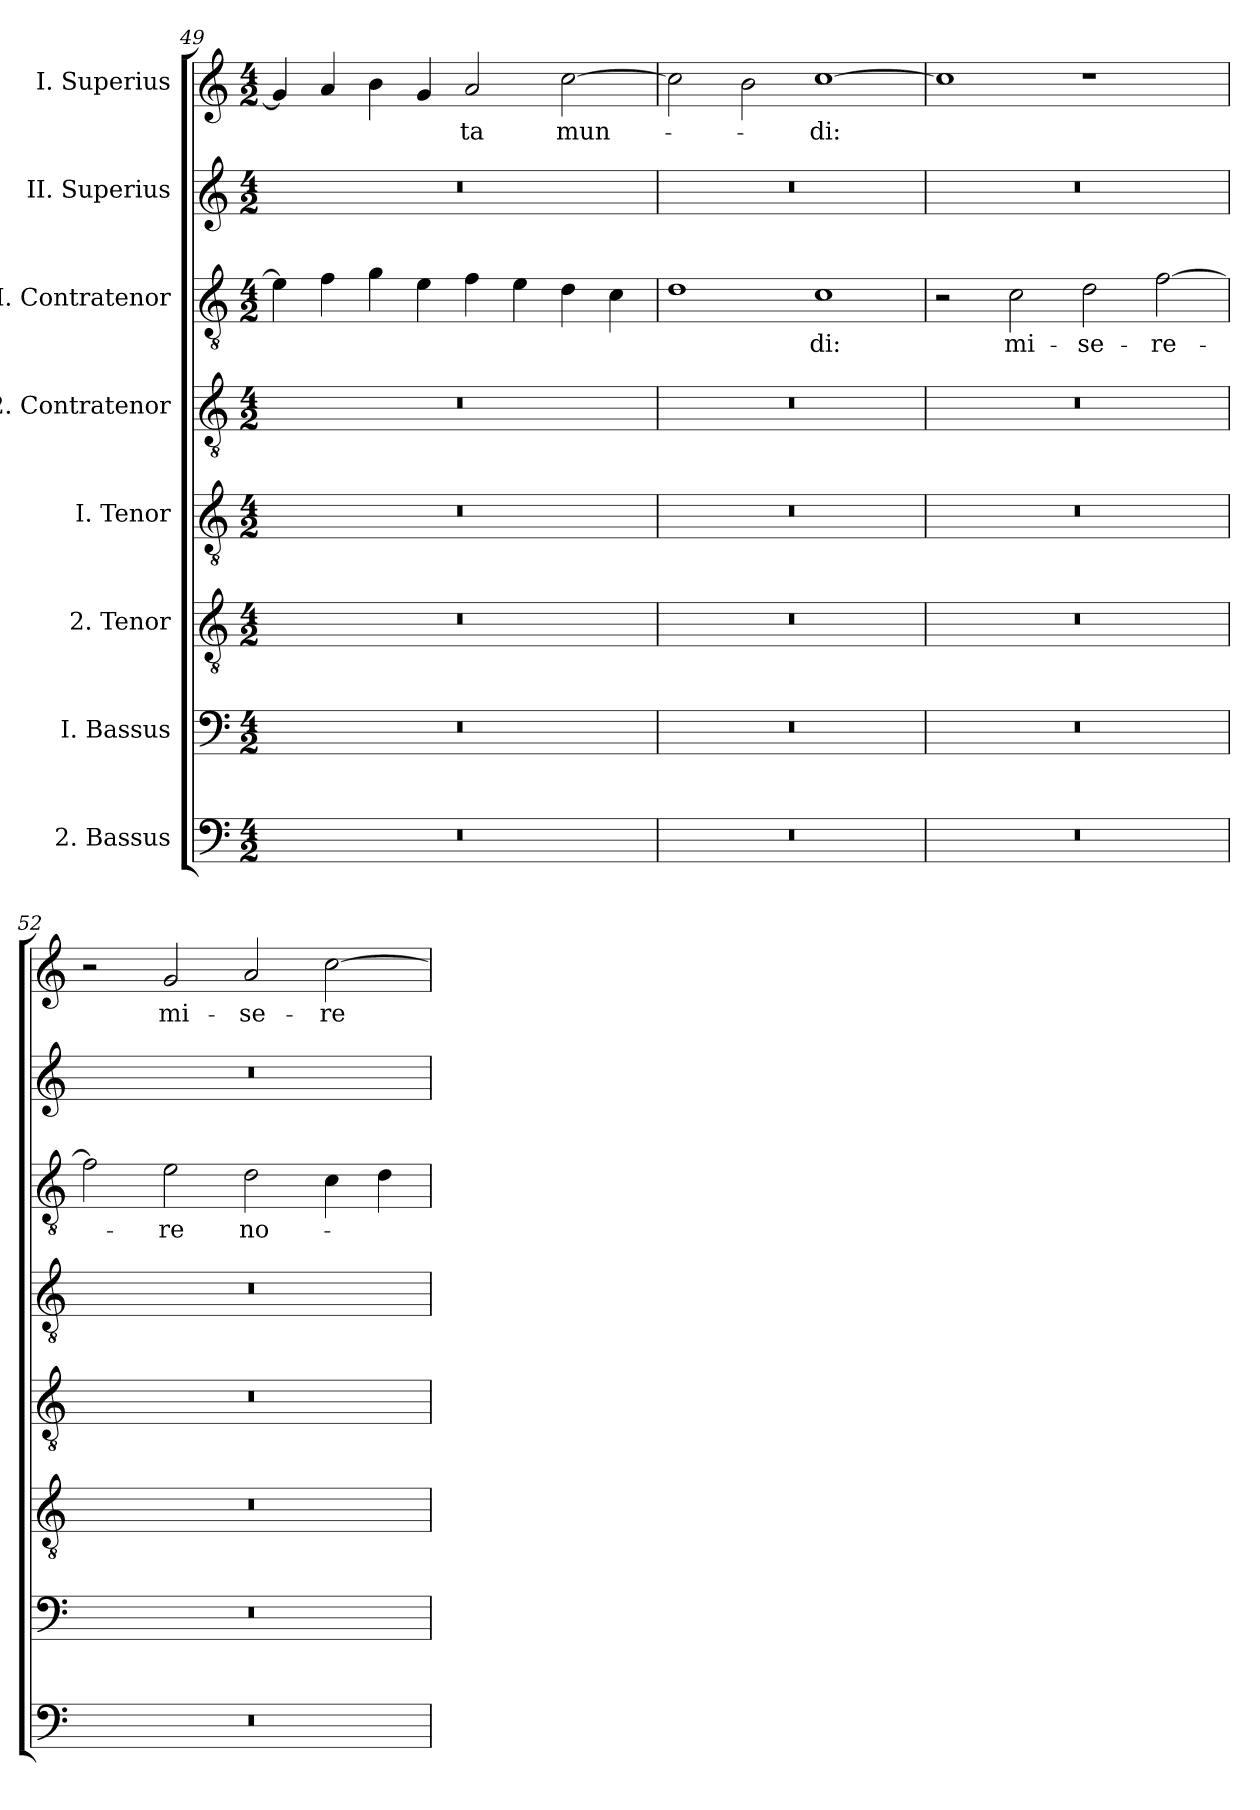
**kern	**kern	**kern	**kern	**kern	**kern	**text	**kern	**kern	**text
*part8	*part7	*part6	*part5	*part4	*part3	*part3	*part2	*part1	*part1
*staff8	*staff7	*staff6	*staff5	*staff4	*staff3	*staff3	*staff2	*staff1	*staff1
*I"2. Bassus	*I"I. Bassus	*I"2. Tenor	*I"I. Tenor	*I"2. Contratenor	*I"I. Contratenor	*	*I"II. Superius	*I"I. Superius	*
*clefF4	*clefF4	*clefGv2	*clefGv2	*clefGv2	*clefGv2	*	*clefG2	*clefG2	*
*k[]	*k[]	*k[]	*k[]	*k[]	*k[]	*	*k[]	*k[]	*
*M4/2	*M4/2	*M4/2	*M4/2	*M4/2	*M4/2	*	*M4/2	*M4/2	*
=49	=49	=49	=49	=49	=49	=49	=49	=49	=49
0r	0r	0r	0r	0r	4e\]	.	0r	4g/]	.
.	.	.	.	.	4f\	.	.	4a/	.
.	.	.	.	.	4g\	.	.	4b\	.
.	.	.	.	.	4e\	.	.	4g/	.
.	.	.	.	.	4f\	.	.	2a/	-ta
.	.	.	.	.	4e\	.	.	.	.
.	.	.	.	.	4d\	.	.	[2cc\	mun-
.	.	.	.	.	4c\	.	.	.	.
=50	=50	=50	=50	=50	=50	=50	=50	=50	=50
0r	0r	0r	0r	0r	1d\	.	0r	2cc\]	.
.	.	.	.	.	.	.	.	2b\	.
.	.	.	.	.	1c\	-di:	.	[1cc\	-di:
=51	=51	=51	=51	=51	=51	=51	=51	=51	=51
0r	0r	0r	0r	0r	2r	.	0r	1cc\]	.
.	.	.	.	.	2c\	mi-	.	.	.
.	.	.	.	.	2d\	-se-	.	1r	.
.	.	.	.	.	[2f\	-re-	.	.	.
=52	=52	=52	=52	=52	=52	=52	=52	=52	=52
0r	0r	0r	0r	0r	2f\]	.	0r	2r	.
.	.	.	.	.	2e\	-re	.	2g/	mi-
.	.	.	.	.	2d\	no-	.	2a/	-se-
.	.	.	.	.	4c\	.	.	[2cc\	-re-
.	.	.	.	.	4d\	.	.	.	.
=	=	=	=	=	=	=	=	=	=
*-	*-	*-	*-	*-	*-	*-	*-	*-	*-
